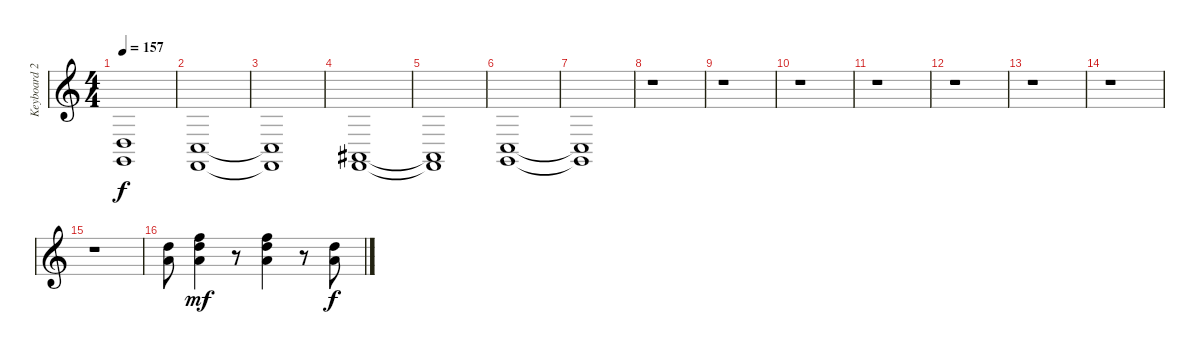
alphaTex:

\track ("Keyboard 2" "Keyboard 2") {instrument pad3polysynth}
\staff {score}
\tuning (E4 B3 G3 D3 A2 E2) {hide}
\ts (4 4)
\tempo 157
\clef g2
\ks c
(0.4{t} 3.6{t}).1{dy f} |
(3.5 1.6).1 |
(3.5{t} 1.6{t}).1 |
(1.5 1.6).1 |
(1.5{t} 1.6{t}).1 |
(3.5 3.6).1 |
(3.5{t} 3.6{t}).1 |
r.1 |
r.1 |
r.1 |
r.1 |
r.1 |
r.1 |
r.1 |
r.1 |
(10.1 10.2).8 (13.1 15.2 14.3).4{dy mf} r.8 (13.1 15.2 14.3).4 r.8 (15.2 14.3).8{dy f}
